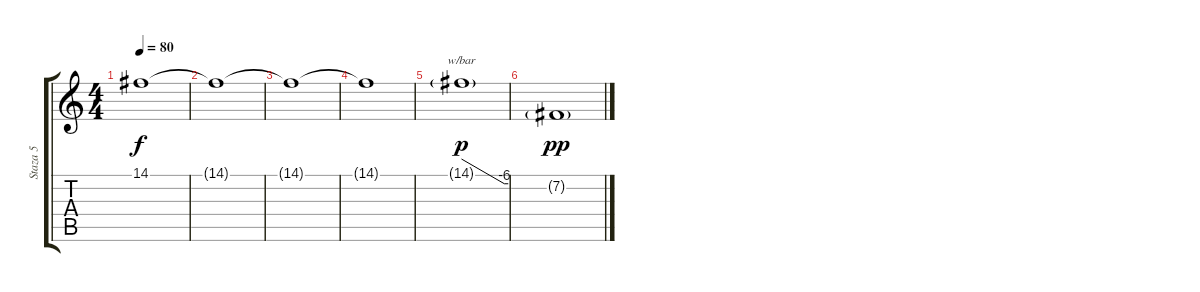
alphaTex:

\track ("Staza 5" "Staza 5") {instrument pad7halo}
\staff {score tabs}
\tuning (E4 B3 G3 D3 A2 E2) {hide}
\ts (4 4)
\tempo 80
\clef g2
\ks c
14.1{t}.1{dy f} |
14.1{t}.1 |
14.1{t}.1 |
14.1{t}.1 |
14.1{g}.1{tbe (custom default 0 0 55 -24 60 -24) dy p} |
7.2{g}.1{dy pp}
